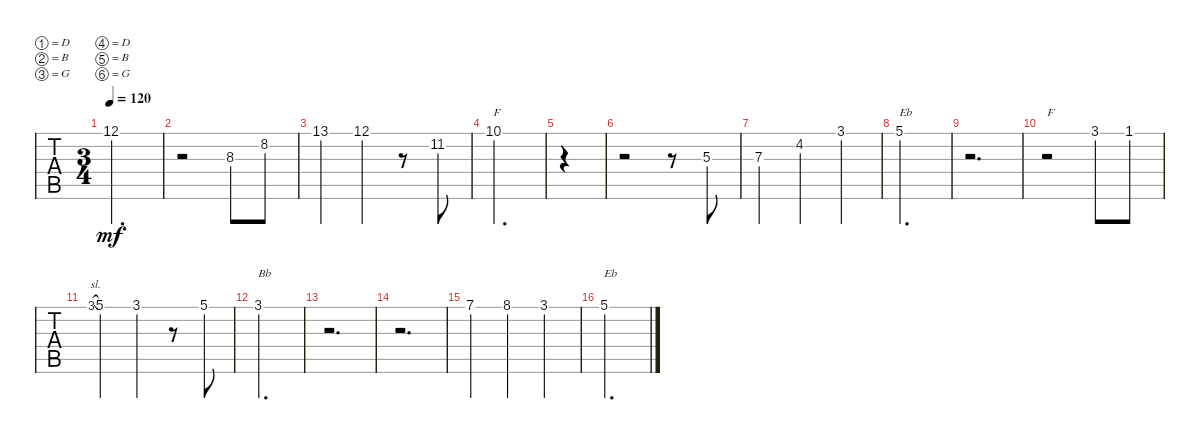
\defaultSystemsLayout 4
\bracketExtendMode groupsimilarinstruments
\singleTrackTrackNamePolicy hidden
\multiTrackTrackNamePolicy hidden
\otherSystemsTrackNameOrientation horizontal
\track ("Solo" "Solo") {instrument acousticguitarsteel}
\staff {tabs}
\tuning (D4 B3 G3 D3 B2 G2)
\ts (3 4)
\tempo 120
\clef g2
\ks bb
12.1{t}.2{d dy mf} |
r.2 8.3.8 8.2.8 |
13.1.4 12.1.4 r.8 11.2.8 |
10.1.2{d txt "F"} |
|
r.2 r.8 5.3.8 |
7.3.4 4.2.4 3.1.4 |
5.1.2{d txt "Eb"} |
r.2{d} |
r.2{txt "F"} 3.1.8 1.1.8 |
3.1{sl}.8{gr} 5.1.4 3.1.4 r.8 5.1.8 |
3.1.2{d txt "Bb"} |
r.2{d} |
r.2{d} |
7.1.4 8.1.4 3.1.4 |
5.1.2{d txt "Eb"}
